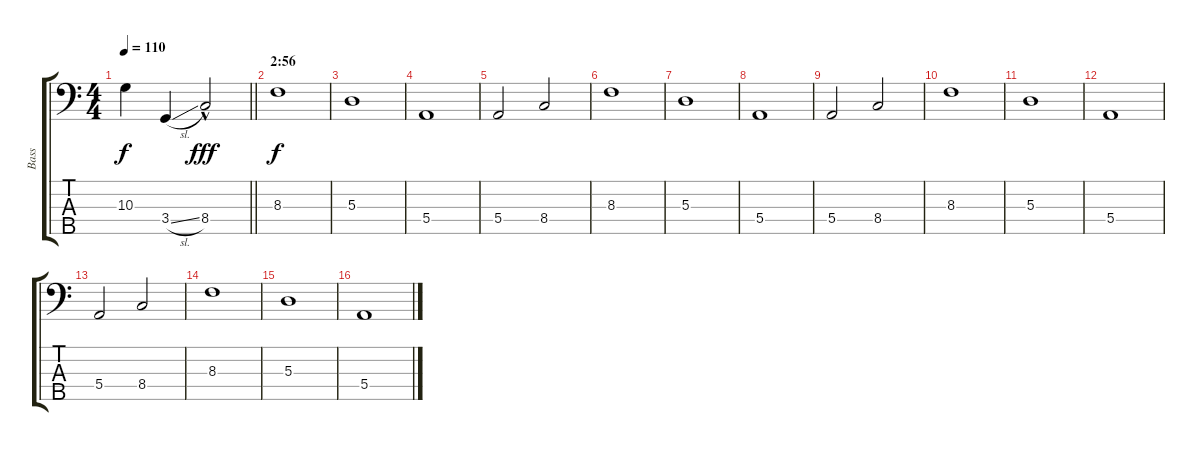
\track ("Bass" "Bass") {instrument electricbassfinger}
\staff {score tabs}
\tuning (G2 D2 A1 E1 B0) {hide}
\ts (4 4)
\tempo 110
\clef f4
\barLineRight lightlight
\ks c
10.3.4{dy f} 3.4{sl}.4 8.4{hac}.2{dy fff} |
\section ("" "2:56")
8.3.1{dy f} |
5.3.1 |
5.4.1 |
5.4.2 8.4.2 |
8.3.1 |
5.3.1 |
5.4.1 |
5.4.2 8.4.2 |
8.3.1 |
5.3.1 |
5.4.1 |
5.4.2 8.4.2 |
8.3.1 |
5.3.1 |
5.4.1
